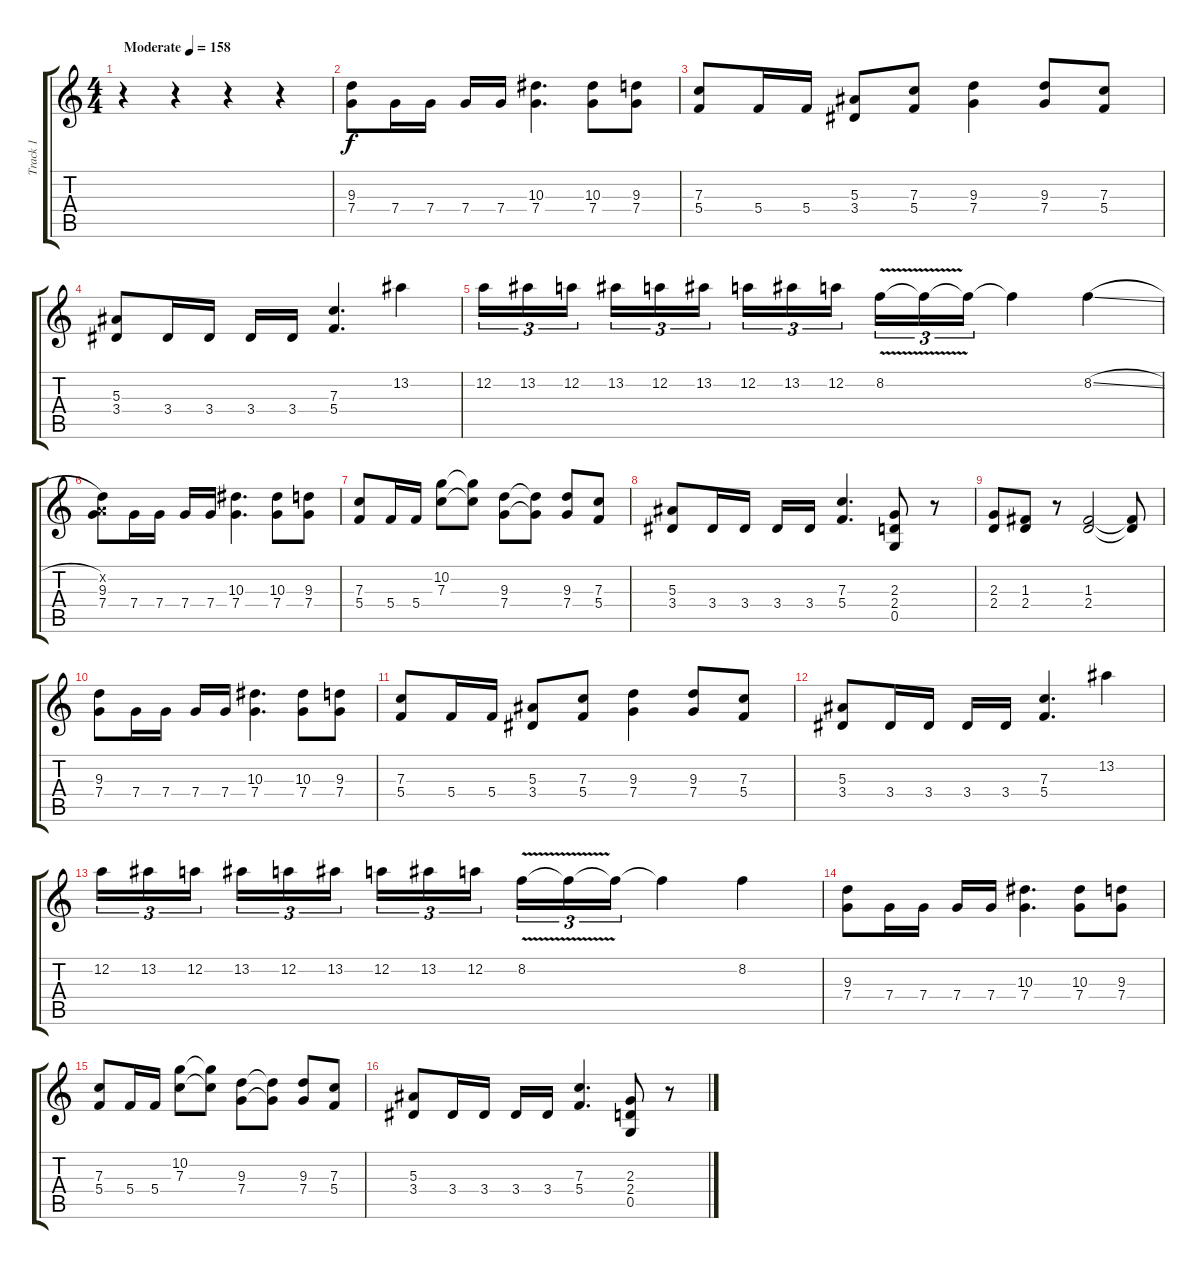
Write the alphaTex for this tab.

\track ("Track 1" "Track 1") {instrument distortionguitar}
\staff {score tabs}
\tuning (D4 A3 F3 C3 G2 D2) {hide}
\ts (4 4)
\tempo (158 "Moderate")
\clef g2
\ks c
r.4{dy f instrument distortionguitar} r.4 r.4 r.4 |
(9.3 7.4).8 7.4.16 7.4.16 7.4.16 7.4.16 (10.3 7.4).4{d} (10.3 7.4).8 (9.3 7.4).8 |
(7.3 5.4).8 5.4.16 5.4.16 (5.3 3.4).8 (7.3 5.4).8 (9.3 7.4).4 (9.3 7.4).8 (7.3 5.4).8 |
(5.3 3.4).8 3.4.16 3.4.16 3.4.16 3.4.16 (7.3 5.4).4{d} 13.2.4 |
12.2.16{tu (3 2)} 13.2.16{tu (3 2)} 12.2.16{tu (3 2) beam splitsecondary} 13.2.16{tu (3 2)} 12.2.16{tu (3 2)} 13.2.16{tu (3 2)} 12.2.16{tu (3 2)} 13.2.16{tu (3 2)} 12.2.16{tu (3 2) beam splitsecondary} 8.2{v}.16{tu (3 2)} 8.2{t}.16{tu (3 2)} 8.2{t}.16{tu (3 2)} 8.2{t}.4 8.2{sl}.4 |
(0.2{x} 9.3 7.4).8 7.4.16 7.4.16 7.4.16 7.4.16 (10.3 7.4).4{d} (10.3 7.4).8 (9.3 7.4).8 |
(7.3 5.4).8 5.4.16 5.4.16 (10.2 7.3).8 (10.2{t} 7.3{t}).8 (9.3 7.4).8 (9.3{t} 7.4{t}).8 (9.3 7.4).8 (7.3 5.4).8 |
(5.3 3.4).8 3.4.16 3.4.16 3.4.16 3.4.16 (7.3 5.4).4{d} (2.3 2.4 0.5).8 r.8 |
(2.3 2.4).8 (1.3 2.4).8 r.8 (1.3 2.4).2 (1.3{t} 2.4{t}).8 |
(9.3 7.4).8 7.4.16 7.4.16 7.4.16 7.4.16 (10.3 7.4).4{d} (10.3 7.4).8 (9.3 7.4).8 |
(7.3 5.4).8 5.4.16 5.4.16 (5.3 3.4).8 (7.3 5.4).8 (9.3 7.4).4 (9.3 7.4).8 (7.3 5.4).8 |
(5.3 3.4).8 3.4.16 3.4.16 3.4.16 3.4.16 (7.3 5.4).4{d} 13.2.4 |
12.2.16{tu (3 2)} 13.2.16{tu (3 2)} 12.2.16{tu (3 2) beam splitsecondary} 13.2.16{tu (3 2)} 12.2.16{tu (3 2)} 13.2.16{tu (3 2)} 12.2.16{tu (3 2)} 13.2.16{tu (3 2)} 12.2.16{tu (3 2) beam splitsecondary} 8.2{v}.16{tu (3 2)} 8.2{t}.16{tu (3 2)} 8.2{t}.16{tu (3 2)} 8.2{t}.4 8.2.4 |
(9.3 7.4).8 7.4.16 7.4.16 7.4.16 7.4.16 (10.3 7.4).4{d} (10.3 7.4).8 (9.3 7.4).8 |
(7.3 5.4).8 5.4.16 5.4.16 (10.2 7.3).8 (10.2{t} 7.3{t}).8 (9.3 7.4).8 (9.3{t} 7.4{t}).8 (9.3 7.4).8 (7.3 5.4).8 |
(5.3 3.4).8 3.4.16 3.4.16 3.4.16 3.4.16 (7.3 5.4).4{d} (2.3 2.4 0.5).8 r.8
